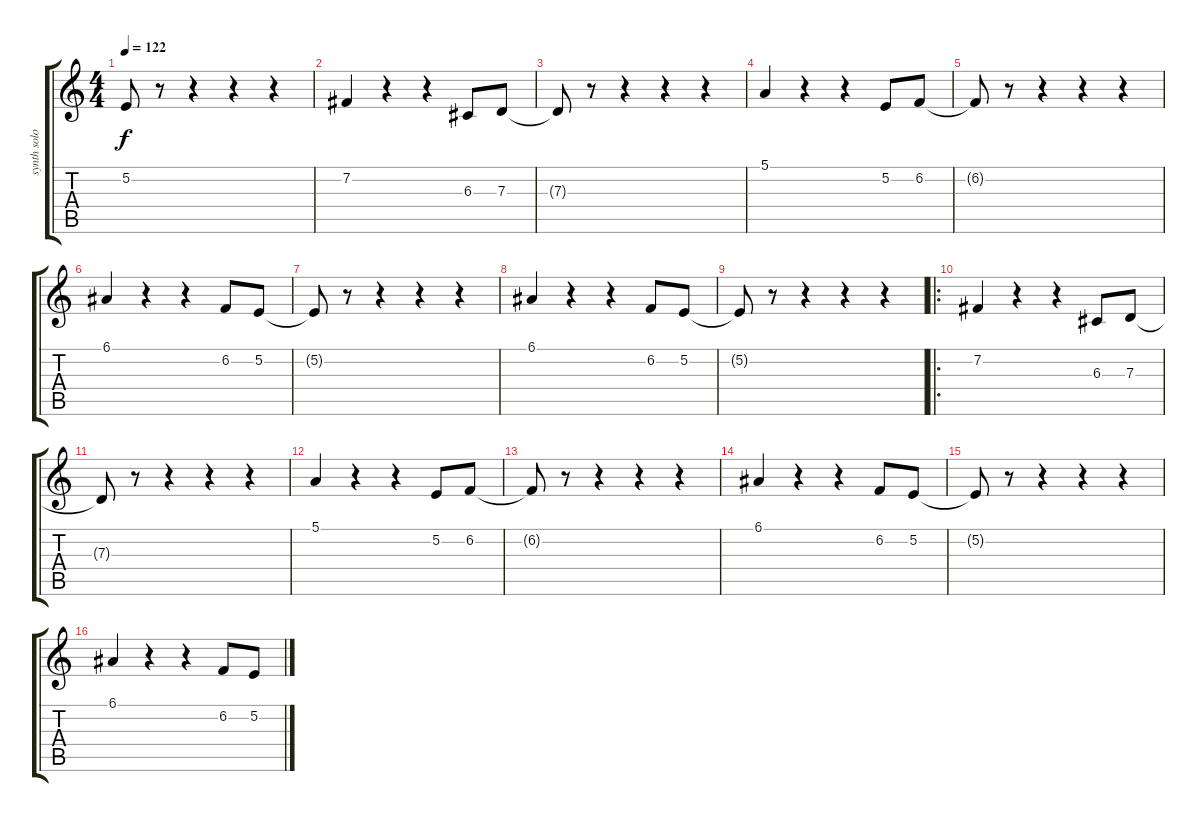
\track ("synth solo 1" "synth solo") {instrument blownbottle}
\staff {score tabs}
\tuning (E4 B3 G3 D3 A2 E2) {hide}
\ts (4 4)
\tempo 122
\clef g2
\ks c
5.2{t}.8{dy f} r.8 r.4 r.4 r.4 |
7.2.4 r.4 r.4 6.3.8 7.3.8 |
7.3{t}.8 r.8 r.4 r.4 r.4 |
5.1.4 r.4 r.4 5.2.8 6.2.8 |
6.2{t}.8 r.8 r.4 r.4 r.4 |
6.1.4 r.4 r.4 6.2.8 5.2.8 |
5.2{t}.8 r.8 r.4 r.4 r.4 |
6.1.4 r.4 r.4 6.2.8 5.2.8 |
5.2{t}.8 r.8 r.4 r.4 r.4 |
\ro
7.2.4 r.4 r.4 6.3.8 7.3.8 |
7.3{t}.8 r.8 r.4 r.4 r.4 |
5.1.4 r.4 r.4 5.2.8 6.2.8 |
6.2{t}.8 r.8 r.4 r.4 r.4 |
6.1.4 r.4 r.4 6.2.8 5.2.8 |
5.2{t}.8 r.8 r.4 r.4 r.4 |
6.1.4 r.4 r.4 6.2.8 5.2.8
